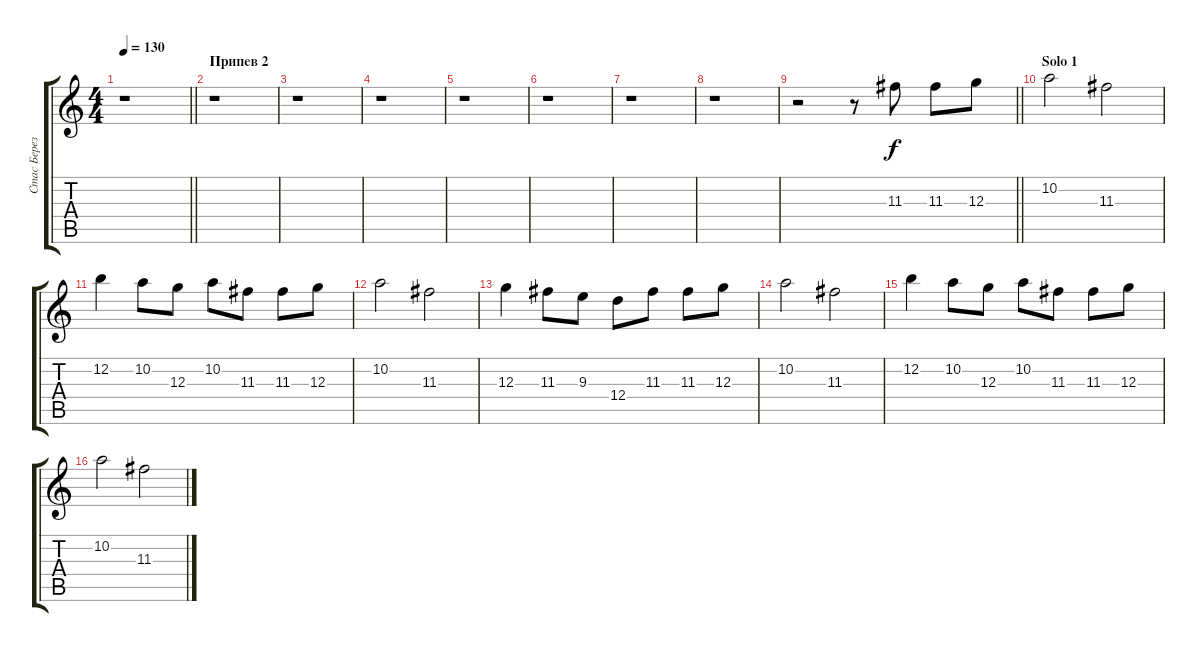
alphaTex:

\track ("Стас Березовский" "Стас Берез") {instrument electricguitarjazz}
\staff {score tabs}
\tuning (E4 B3 G3 D3 A2 E2) {hide}
\ts (4 4)
\tempo 130
\clef g2
\barLineRight lightlight
\ks c
r.1{dy f} |
\section ("" "Припев 2")
r.1 |
r.1 |
r.1 |
r.1 |
r.1 |
r.1 |
r.1 |
\barLineRight lightlight
r.2 r.8 11.3.8 11.3.8 12.3.8 |
\section ("" "Solo 1")
10.2.2 11.3.2 |
12.2.4 10.2.8 12.3.8 10.2.8 11.3.8 11.3.8 12.3.8 |
10.2.2 11.3.2 |
12.3.4 11.3.8 9.3.8 12.4.8 11.3.8 11.3.8 12.3.8 |
10.2.2 11.3.2 |
12.2.4 10.2.8 12.3.8 10.2.8 11.3.8 11.3.8 12.3.8 |
10.2.2 11.3.2
